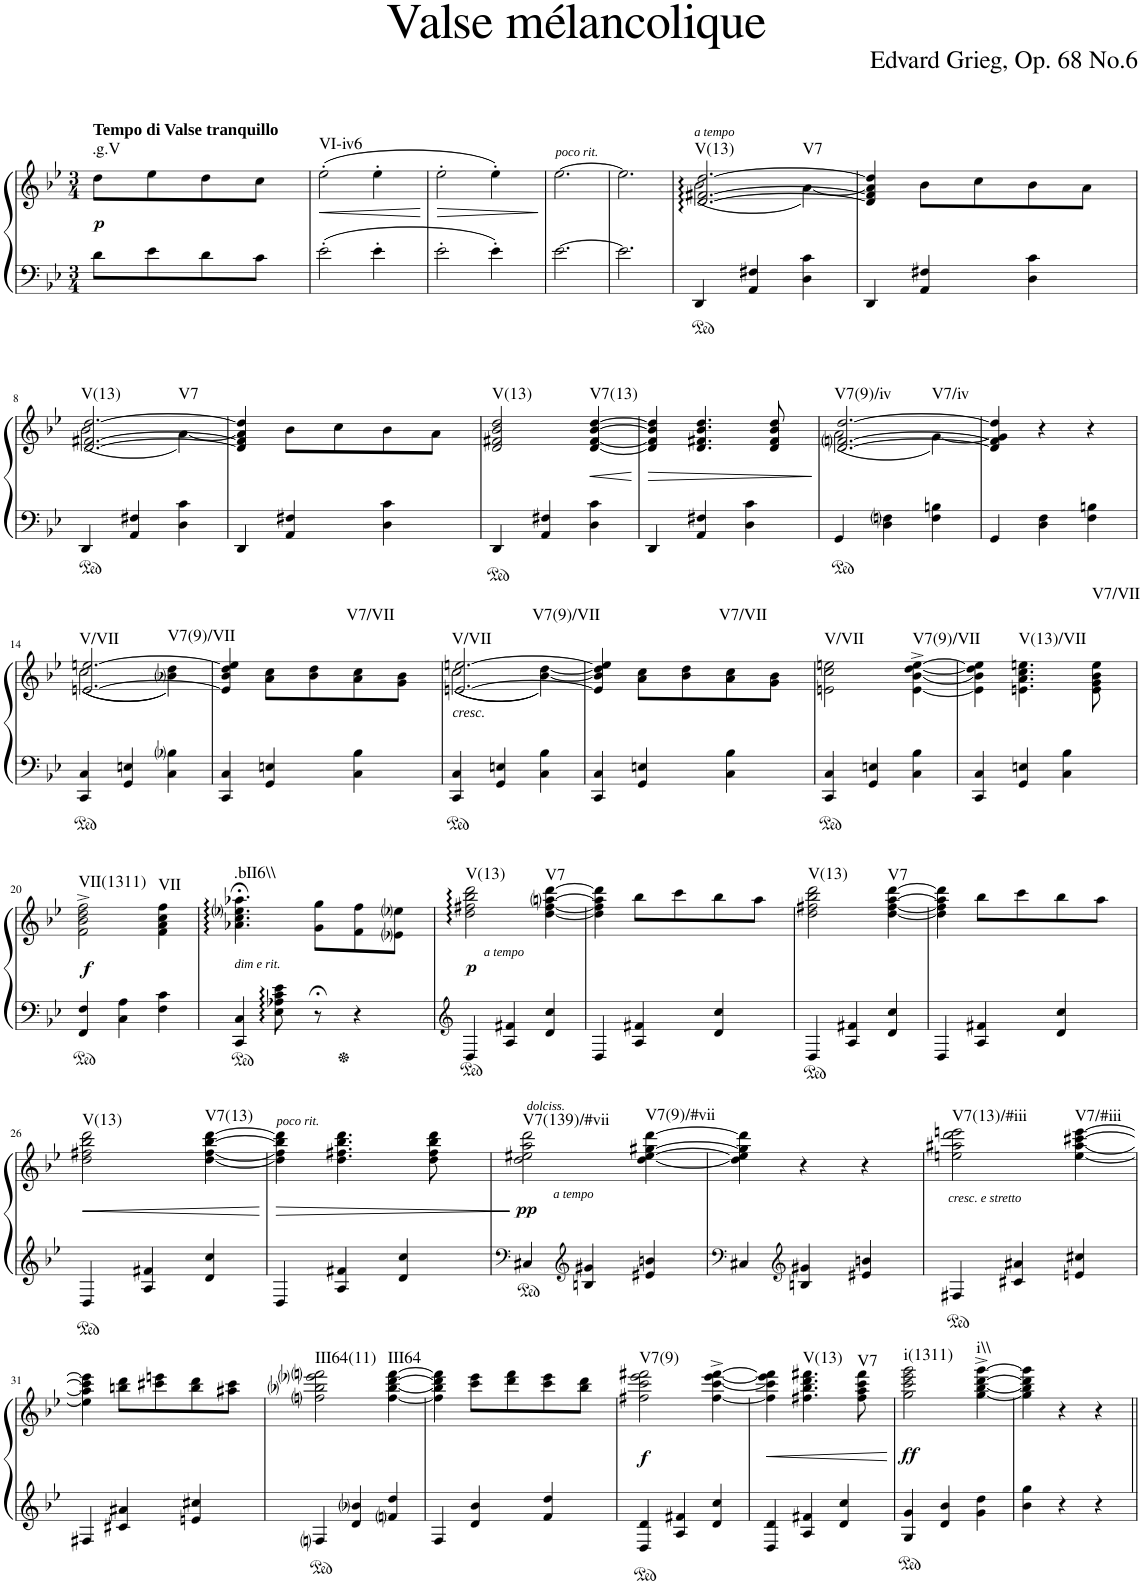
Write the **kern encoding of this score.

**kern	**kern	**dynam	**harte
*part1	*part1	*part1	*part1
*staff2	*staff1	*staff1/2	*
*I"Midi_1	*	*	*
*clefF4	*clefG2	*	*
*k[b-e-]	*k[b-e-]	*	*
*B-:	*B-:	*	*
*M3/4	*M3/4	*	*
=1	=1	=1	=1
!	!LO:TX:a:B:t=Tempo di Valse tranquillo	!	!
!	!	!LO:DY:b	!LO:H:kt=.g.V
8d\L	8dd\L	p	N
8e-\	8ee-\	.	.
8d\	8dd\	.	.
8c\J	8cc\J	.	.
=2	=2	=2	=2
!	!	!LO:HP:b	!LO:H:kt=VI-iv6
2e-'\	(2ee-'\	<	N
4e-'\	4ee-'\	.	.
.	.	[	.
=3	=3	=3	=3
!	!	!LO:HP:b	!
2e-'\	2ee-'\	>	.
4e-'\	4ee-'\)	.	.
.	.	]	.
=4	=4	=4	=4
!	!LO:TX:a:i:t=poco rit.	!	!
[2.e-\	[2.ee-\	.	.
=5	=5	=5	=5
2.e-\]	2.ee-\]	.	.
=6	=6	=6	=6
*	*^	*	*
!	!LO:TX:a:i:t=a tempo	!	!	!LO:H:kt=V(13)
4DD/	[2.d/ [2.f#X/ [2.dd/	(2b-\	.	N
4AA/ 4F#X/	.	.	.	.
!	!	!	!	!LO:H:kt=V7
4D\ 4c\	.	[4a\)	.	N
*	*v	*v	*	*
=7	=7	=7	=7
4DD/	4d/] 4f#/] 4a/] 4dd/]	.	.
4AA/ 4F#X/	8b-\L	.	.
.	8cc\	.	.
4D\ 4c\	8b-\	.	.
.	8a\J	.	.
!!LO:LB:g=z
=8	=8	=8	=8
*	*^	*	*
!	!	!	!	!LO:H:kt=V(13)
4DD/	[2.d/ [2.f#X/ [2.dd/	(2b-\	.	N
4AA/ 4F#X/	.	.	.	.
!	!	!	!	!LO:H:kt=V7
4D\ 4c\	.	[4a\)	.	N
*	*v	*v	*	*
=9	=9	=9	=9
4DD/	4d/] 4f#/] 4a/] 4dd/]	.	.
4AA/ 4F#X/	8b-\L	.	.
.	8cc\	.	.
4D\ 4c\	8b-\	.	.
.	8a\J	.	.
=10	=10	=10	=10
!	!	!	!LO:H:kt=V(13)
4DD/	2d/ 2f#X/ 2b-/ 2dd/	.	N
4AA/ 4F#X/	.	.	.
!	!	!LO:HP:b	!LO:H:kt=V7(13)
4D\ 4c\	[4d/ [4f#/ [4b-/ [4dd/	<	N
.	.	[	.
=11	=11	=11	=11
!	!	!LO:HP:b	!
4DD/	4d/] 4f#/] 4b-/] 4dd/]	>	.
4AA/ 4F#X/	4.d/ 4.f#X/ 4.b-/ 4.dd/	.	.
4D\ 4c\	.	.	.
.	8d/ 8f#/ 8b-/ 8dd/	.	.
.	.	]	.
=12	=12	=12	=12
*	*^	*	*
!	!	!	!	!LO:H:kt=V7(9)/iv
4GG/	[2.d/ [2.fni/ [2.dd/	(2a\	.	N
4D\ 4Fni\	.	.	.	.
!	!	!	!	!LO:H:kt=V7/iv
4F\ 4Bn\	.	[4g\)	.	N
*	*v	*v	*	*
=13	=13	=13	=13
4GG/	4d/] 4f/] 4g/] 4dd/]	.	.
4D\ 4F\	4r	.	.
4F\ 4Bn\	4r	.	.
!!LO:LB:g=z
=14	=14	=14	=14
*	*^	*	*
!	!	!	!	!LO:H:kt=V/VII
4CC/ 4C/	[2.en/ [2.een/	((2cc\	.	N
4GG/ 4En/	.	.	.	.
!	!	!	!	!LO:H:kt=V7(9)/VII
4C\ 4B-i\	.	4b-i\ 4dd\))	.	N
=15	=15	=15	=15	=15
4CC/ 4C/	4e/] 4b-/ 4dd/ 4ee/]	4ryy	.	.
!	!	!	!	!LO:H:kt=V7/VII
4GG/ 4En/	8a\ 8cc\L	2ryy	.	N
.	8b-\ 8dd\	.	.	.
4C\ 4B-\	8a\ 8cc\	.	.	.
.	8g\ 8b-\J	.	.	.
=16	=16	=16	=16	=16
!	!LO:TX:b:i:t=cresc.	!	!	!LO:H:kt=V/VII
4CC/ 4C/	[2.en/ [2.een/	((2cc\	.	N
4GG/ 4En/	.	.	.	.
!	!	!	!	!LO:H:kt=V7(9)/VII
4C\ 4B-\	.	[4b-\ [4dd\))	.	N
=17	=17	=17	=17	=17
4CC/ 4C/	4e/] 4b-/] 4dd/] 4ee/]	4ryy	.	.
4GG/ 4En/	8a\ 8cc\L	2ryy	.	.
.	8b-\ 8dd\	.	.	.
!	!	!	!	!LO:H:kt=V7/VII
4C\ 4B-\	8a\ 8cc\	.	.	N
.	8g\ 8b-\J	.	.	.
=18	=18	=18	=18	=18
!	!	!	!	!LO:H:n=1:kt=V/VII
!	!	!	!	!LO:H:n=2:kt=V7(9)/VII
4CC/ 4C/	2en\ 2cc\ 2een\	2.ryy	.	N N
4GG/ 4En/	.	.	.	.
4C\ 4B-\	[4e\^ [4b-\^ [4dd\^ [4ee\^	.	.	.
=19	=19	=19	=19	=19
!	!	!	!	!LO:H:kt=V(13)/VII
4CC/ 4C/	4e\] 4b-\] 4dd\] 4ee\]	2.ryy	.	N
4GG/ 4En/	4.en\ 4.a\ 4.cc\ 4.een\	.	.	.
4C\ 4B-\	.	.	.	.
!	!	!	!	!LO:H:kt=V7/VII
.	8e\ 8g\ 8b-\ 8ee\	.	.	N
*	*v	*v	*	*
!!LO:LB:g=z
=20	=20	=20	=20
!	!	!LO:DY:b	!LO:H:kt=VII(1311)
4FF/ 4F/	2f\^ 2b-\^ 2dd\^ 2ff\^	f	N
4C\ 4A\	.	.	.
!	!	!	!LO:H:kt=VII
4F\ 4c\	4f\ 4a\ 4cc\ 4ff\	.	N
=21	=21	=21	=21
!	!LO:TX:b:i:t=dim e rit.	!	!LO:H:kt=.bII6\\
4CC/ 4C/	4.a-X\;< 4.cc\;< 4.ee-i\;< 4.aa-X\;<	.	N
8E-\ 8A-X\ 8c\ 8e-\	.	.	.
8r;<	8g\ 8gg\L	.	.
4r	8f\ 8ff\	.	.
.	8e-i\ 8ee-i\J	.	.
=22	=22	=22	=22
*clefG2	*	*	*
!	!LO:TX:b:i:t=a tempo	!	!
!	!	!LO:DY:b	!LO:H:kt=V(13)
4D/	2dd\ 2ff#X\ 2bb-\ 2ddd\	p	N
4A/ 4f#X/	.	.	.
!	!	!	!LO:H:kt=V7
4d/ 4cc/	[4dd\ [4ff#\ [4aani\ [4ddd\	.	N
=23	=23	=23	=23
4D/	4dd\] 4ff#\] 4aa\] 4ddd\]	.	.
4A/ 4f#X/	8bb-\L	.	.
.	8ccc\	.	.
4d/ 4cc/	8bb-\	.	.
.	8aa\J	.	.
=24	=24	=24	=24
!	!	!	!LO:H:kt=V(13)
4D/	2dd\ 2ff#X\ 2bb-\ 2ddd\	.	N
4A/ 4f#X/	.	.	.
!	!	!	!LO:H:kt=V7
4d/ 4cc/	[4dd\ [4ff#\ [4aa\ [4ddd\	.	N
=25	=25	=25	=25
4D/	4dd\] 4ff#\] 4aa\] 4ddd\]	.	.
4A/ 4f#X/	8bb-\L	.	.
.	8ccc\	.	.
4d/ 4cc/	8bb-\	.	.
.	8aa\J	.	.
!!LO:LB:g=z
=26	=26	=26	=26
!	!	!LO:HP:b	!LO:H:kt=V(13)
4D/	2dd\ 2ff#X\ 2bb-\ 2ddd\	<	N
4A/ 4f#X/	.	.	.
!	!	!	!LO:H:kt=V7(13)
4d/ 4cc/	[4dd\ [4ff#\ [4bb-\ [4ddd\	.	N
.	.	[	.
=27	=27	=27	=27
!	!LO:TX:a:i:t=poco rit.	!	!
!	!	!LO:HP:b	!
4D/	4dd\] 4ff#\] 4bb-\] 4ddd\]	>	.
4A/ 4f#X/	4.dd\ 4.ff#X\ 4.bb-\ 4.ddd\	.	.
4d/ 4cc/	.	.	.
.	8dd\ 8ff#\ 8bb-\ 8ddd\	.	.
.	.	]	.
=28	=28	=28	=28
*clefF4	*	*	*
!	!LO:TX:a:i:t=dolciss.	!	!
!	!LO:TX:b:i:t=a tempo	!	!
!	!	!LO:DY:b	!LO:H:kt=V7(139)/#vii
4C#X/	2dd\ 2ee#X\ 2aa\ 2ddd\	pp	N
*clefG2	*	*	*
4Bn/ 4g#X/	.	.	.
!	!	!	!LO:H:kt=V7(9)/#vii
4e#X/ 4bn/	[4dd\ [4ee#\ [4gg#X\ [4ddd\	.	N
=29	=29	=29	=29
*clefF4	*	*	*
4C#X/	4dd\] 4ee#\] 4gg#\] 4ddd\]	.	.
*clefG2	*	*	*
4Bn/ 4g#X/	4r	.	.
4e#X/ 4bn/	4r	.	.
=30	=30	=30	=30
!	!LO:TX:b:i:t=cresc. e stretto	!	!LO:H:kt=V7(13)/#iii
4F#X/	2een\ 2aa#X\ 2ddd\ 2eeen\	.	N
4c#X/ 4a#X/	.	.	.
!	!	!	!LO:H:kt=V7/#iii
4en/ 4cc#X/	[4ee\ [4aa#\ [4ccc#X\ [4eee\	.	N
!!LO:LB:g=z
=31	=31	=31	=31
4F#X/	4ee\] 4aa#\] 4ccc#\] 4eee\]	.	.
4c#X/ 4a#X/	8bbn\ 8ddd\L	.	.
.	8ccc#X\ 8eeen\	.	.
4en/ 4cc#X/	8bb\ 8ddd\	.	.
.	8aa#X\ 8ccc#\J	.	.
=32	=32	=32	=32
!	!	!	!LO:H:kt=III64(11)
4Fni/	2ffni\ 2bb-i\ 2eee-i\ 2fffni\	.	N
4d/ 4b-i/	.	.	.
!	!	!	!LO:H:kt=III64
4fni/ 4dd/	[4ff\ [4bb-\ [4ddd\ [4fff\	.	N
=33	=33	=33	=33
4F/	4ff\] 4bb-\] 4ddd\] 4fff\]	.	.
4d/ 4b-/	8ccc\ 8eee-\L	.	.
.	8ddd\ 8fff\	.	.
4f/ 4dd/	8ccc\ 8eee-\	.	.
.	8bb-\ 8ddd\J	.	.
=34	=34	=34	=34
!	!	!LO:DY:b	!LO:H:kt=V7(9)
4D/ 4d/	2ff#X\ 2ccc\ 2eee-\ 2fff#X\	f	N
4A/ 4f#X/	.	.	.
4d/ 4cc/	[4ff#\^ [4ccc\^ [4eee-\^ [4fff#\^	.	.
=35	=35	=35	=35
!	!	!LO:HP:b	!
4D/ 4d/	4ff#\] 4ccc\] 4eee-\] 4fff#\]	<	.
!	!	!	!LO:H:kt=V(13)
4A/ 4f#X/	4.ff#X\ 4.bb-\ 4.ddd\ 4.fff#X\	.	N
4d/ 4cc/	.	.	.
!	!	!	!LO:H:kt=V7
.	8ff#\ 8aa\ 8ccc\ 8fff#\	.	N
.	.	[	.
=36	=36	=36	=36
!	!	!LO:DY:b	!LO:H:kt=i(1311)
4G/ 4g/	2gg\ 2ccc\ 2eee-\ 2ggg\	ff	N
4d/ 4b-/	.	.	.
!	!	!	!LO:H:kt=i\\
4g\ 4dd\	[4gg\^ [4bb-\^ [4ddd\^ [4ggg\^	.	N
=37	=37	=37	=37
4b-\ 4gg\	4gg\] 4bb-\] 4ddd\] 4ggg\]	.	.
4r	4r	.	.
4r	4r	.	.
=||	=||	=||	=||
*-	*-	*-	*-
